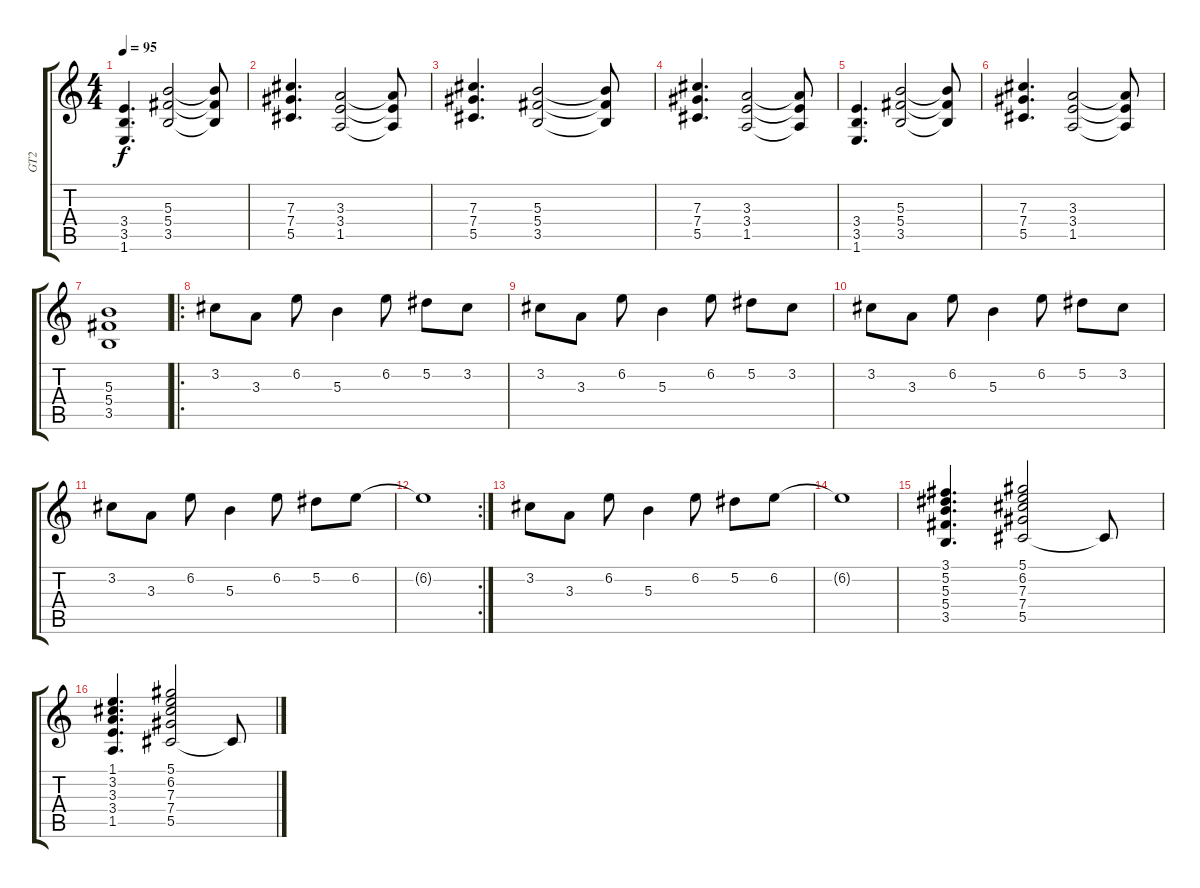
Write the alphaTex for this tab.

\track ("GT2" "GT2") {instrument electricguitarclean}
\staff {score tabs}
\tuning (Eb4 Bb3 Gb3 Db3 Ab2 Eb2) {hide}
\ts (4 4)
\tempo 95
\clef g2
\ks c
(3.4 3.5 1.6).4{d dy f} (5.3 5.4 3.5).2 (5.3{t} 5.4{t} 3.5{t}).8 |
(7.3 7.4 5.5).4{d} (3.3 3.4 1.5).2 (3.3{t} 3.4{t} 1.5{t}).8 |
(7.3 7.4 5.5).4{d} (5.3 5.4 3.5).2 (5.3{t} 5.4{t} 3.5{t}).8 |
(7.3 7.4 5.5).4{d} (3.3 3.4 1.5).2 (3.3{t} 3.4{t} 1.5{t}).8 |
(3.4 3.5 1.6).4{d} (5.3 5.4 3.5).2 (5.3{t} 5.4{t} 3.5{t}).8 |
(7.3 7.4 5.5).4{d} (3.3 3.4 1.5).2 (3.3{t} 3.4{t} 1.5{t}).8 |
(5.3 5.4 3.5).1 |
\ro
3.2.8{instrument electricguitarclean} 3.3.8 6.2.8 5.3.4 6.2.8 5.2.8 3.2.8 |
3.2.8 3.3.8 6.2.8 5.3.4 6.2.8 5.2.8 3.2.8 |
3.2.8 3.3.8 6.2.8 5.3.4 6.2.8 5.2.8 3.2.8 |
3.2.8 3.3.8 6.2.8 5.3.4 6.2.8 5.2.8 6.2.8 |
\rc 2
6.2{t}.1 |
3.2.8 3.3.8 6.2.8 5.3.4 6.2.8 5.2.8 6.2.8 |
6.2{t}.1 |
(3.1 5.2 5.3 5.4 3.5).4{d} (5.1 6.2 7.3 7.4 5.5).2 5.5{t}.8 |
(1.1 3.2 3.3 3.4 1.5).4{d} (5.1 6.2 7.3 7.4 5.5).2 5.5{t}.8
